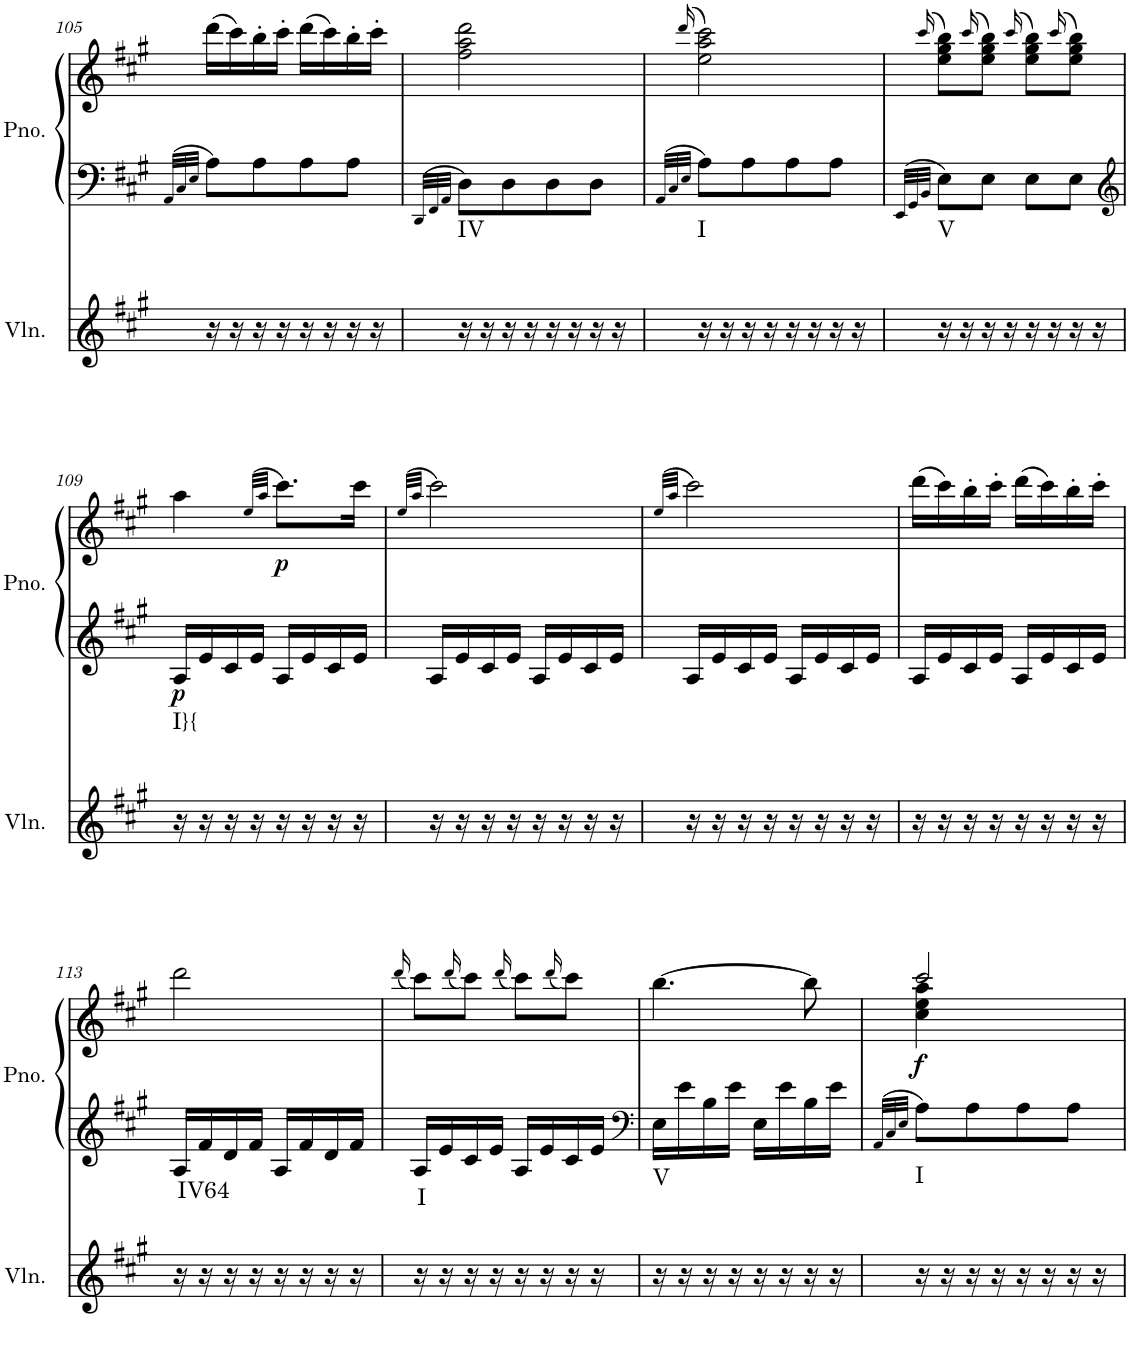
**kern	**harte	**kern	**kern	**dynam
*part2	*part2	*part1	*part1	*part1
*staff3	*	*staff2	*staff1	*staff1/2
*I"Violin	*	*I"Piano, Piano right	*	*
*I'Vln.	*	*I'Pno.	*	*
!!LO:PB:g=z
*clefG2	*	*clefF4	*clefG2	*
*k[f#c#g#]	*	*k[f#c#g#]	*k[f#c#g#]	*
*M2/4	*	*M2/4	*M2/4	*
=105	=105	=105	=105	=105
.	.	32qAA/LLL	.	.
.	.	32qC#/	.	.
.	.	32qE/JJJ	.	.
16r	.	8A\L	(16ddd\LL	.
16r	.	.	16ccc#\)	.
16r	.	8A\	16bb'\	.
16r	.	.	16ccc#'\JJ	.
16r	.	8A\	(16ddd\LL	.
16r	.	.	16ccc#\)	.
16r	.	8A\J	16bb'\	.
16r	.	.	16ccc#'\JJ	.
=106	=106	=106	=106	=106
.	.	32qDD/LLL	.	.
.	.	32qFF#/	.	.
.	.	32qAA/JJJ	.	.
!	!LO:H:kt=IV	!	!	!
16r	N	8D\L	2ff#\ 2aa\ 2ddd\	.
16r	.	.	.	.
16r	.	8D\	.	.
16r	.	.	.	.
16r	.	8D\	.	.
16r	.	.	.	.
16r	.	8D\J	.	.
16r	.	.	.	.
=107	=107	=107	=107	=107
.	.	32qAA/LLL	.	.
.	.	32qC#/	.	.
.	.	32qE/JJJ	(>16qddd/	.
!	!LO:H:kt=I	!	!	!
16r	N	8A\L	2ee\ 2aa\ 2ccc#\)	.
16r	.	.	.	.
16r	.	8A\	.	.
16r	.	.	.	.
16r	.	8A\	.	.
16r	.	.	.	.
16r	.	8A\J	.	.
16r	.	.	.	.
=108	=108	=108	=108	=108
.	.	32qEE/LLL	.	.
.	.	32qGG#/	.	.
.	.	32qBB/JJJ	(>16qccc#/	.
!	!LO:H:kt=V	!	!	!
16r	N	8E\L	8ee\ 8gg#\ 8bb\L)	.
16r	.	.	.	.
.	.	.	(>16qccc#/	.
16r	.	8E\J	8ee\ 8gg#\ 8bb\J)	.
16r	.	.	.	.
.	.	.	(>16qccc#/	.
16r	.	8E\L	8ee\ 8gg#\ 8bb\L)	.
16r	.	.	.	.
.	.	.	(>16qccc#/	.
16r	.	8E\J	8ee\ 8gg#\ 8bb\J)	.
16r	.	.	.	.
!!LO:LB:g=z
=109	=109	=109	=109	=109
*	*	*clefG2	*	*
!	!LO:H:kt=I}{	!	!	!LO:DY:b=2
16r	N	16A/LL	4aa\	p
16r	.	16e/	.	.
16r	.	16c#/	.	.
16r	.	16e/JJ	.	.
.	.	.	(>32qee/LLL	.
.	.	.	32qaa/JJJ	.
!	!	!	!	!LO:DY:b
16r	.	16A/LL	8.ccc#\L)	p
16r	.	16e/	.	.
16r	.	16c#/	.	.
16r	.	16e/JJ	16ccc#\Jk	.
=110	=110	=110	=110	=110
.	.	.	(>32qee/LLL	.
.	.	.	32qaa/JJJ	.
16r	.	16A/LL	2ccc#\)	.
16r	.	16e/	.	.
16r	.	16c#/	.	.
16r	.	16e/JJ	.	.
16r	.	16A/LL	.	.
16r	.	16e/	.	.
16r	.	16c#/	.	.
16r	.	16e/JJ	.	.
=111	=111	=111	=111	=111
.	.	.	(>32qee/LLL	.
.	.	.	32qaa/JJJ	.
16r	.	16A/LL	2ccc#\)	.
16r	.	16e/	.	.
16r	.	16c#/	.	.
16r	.	16e/JJ	.	.
16r	.	16A/LL	.	.
16r	.	16e/	.	.
16r	.	16c#/	.	.
16r	.	16e/JJ	.	.
=112	=112	=112	=112	=112
16r	.	16A/LL	(16ddd\LL	.
16r	.	16e/	16ccc#\)	.
16r	.	16c#/	16bb'\	.
16r	.	16e/JJ	16ccc#'\JJ	.
16r	.	16A/LL	(16ddd\LL	.
16r	.	16e/	16ccc#\)	.
16r	.	16c#/	16bb'\	.
16r	.	16e/JJ	16ccc#'\JJ	.
!!LO:LB:g=z
=113	=113	=113	=113	=113
!	!LO:H:kt=IV64	!	!	!
16r	N	16A/LL	2ddd\	.
16r	.	16f#/	.	.
16r	.	16d/	.	.
16r	.	16f#/JJ	.	.
16r	.	16A/LL	.	.
16r	.	16f#/	.	.
16r	.	16d/	.	.
16r	.	16f#/JJ	.	.
=114	=114	=114	=114	=114
.	.	.	(16qddd/	.
!	!LO:H:kt=I	!	!	!
16r	N	16A/LL	8ccc#\L)	.
16r	.	16e/	.	.
.	.	.	(16qddd/	.
16r	.	16c#/	8ccc#\J)	.
16r	.	16e/JJ	.	.
.	.	.	(16qddd/	.
16r	.	16A/LL	8ccc#\L)	.
16r	.	16e/	.	.
.	.	.	(16qddd/	.
16r	.	16c#/	8ccc#\J)	.
16r	.	16e/JJ	.	.
=115	=115	=115	=115	=115
*	*	*clefF4	*	*
!	!LO:H:kt=V	!	!	!
16r	N	16E\LL	[4.bb\	.
16r	.	16e\	.	.
16r	.	16B\	.	.
16r	.	16e\JJ	.	.
16r	.	16E\LL	.	.
16r	.	16e\	.	.
16r	.	16B\	8bb\]	.
16r	.	16e\JJ	.	.
=116	=116	=116	=116	=116
.	.	32qAA/LLL	.	.
.	.	32qC#/	.	.
.	.	32qE/JJJ	.	.
*	*	*	*^	*
!	!LO:H:kt=I	!	!	!	!LO:DY:b
16r	N	8A\L	2ccc#/	4cc#\ 4ee\ 4aa\	f
16r	.	.	.	.	.
16r	.	8A\	.	.	.
16r	.	.	.	.	.
16r	.	8A\	.	4ryy	.
16r	.	.	.	.	.
16r	.	8A\J	.	.	.
16r	.	.	.	.	.
*	*	*	*v	*v	*
=	=	=	=	=
*-	*-	*-	*-	*-
